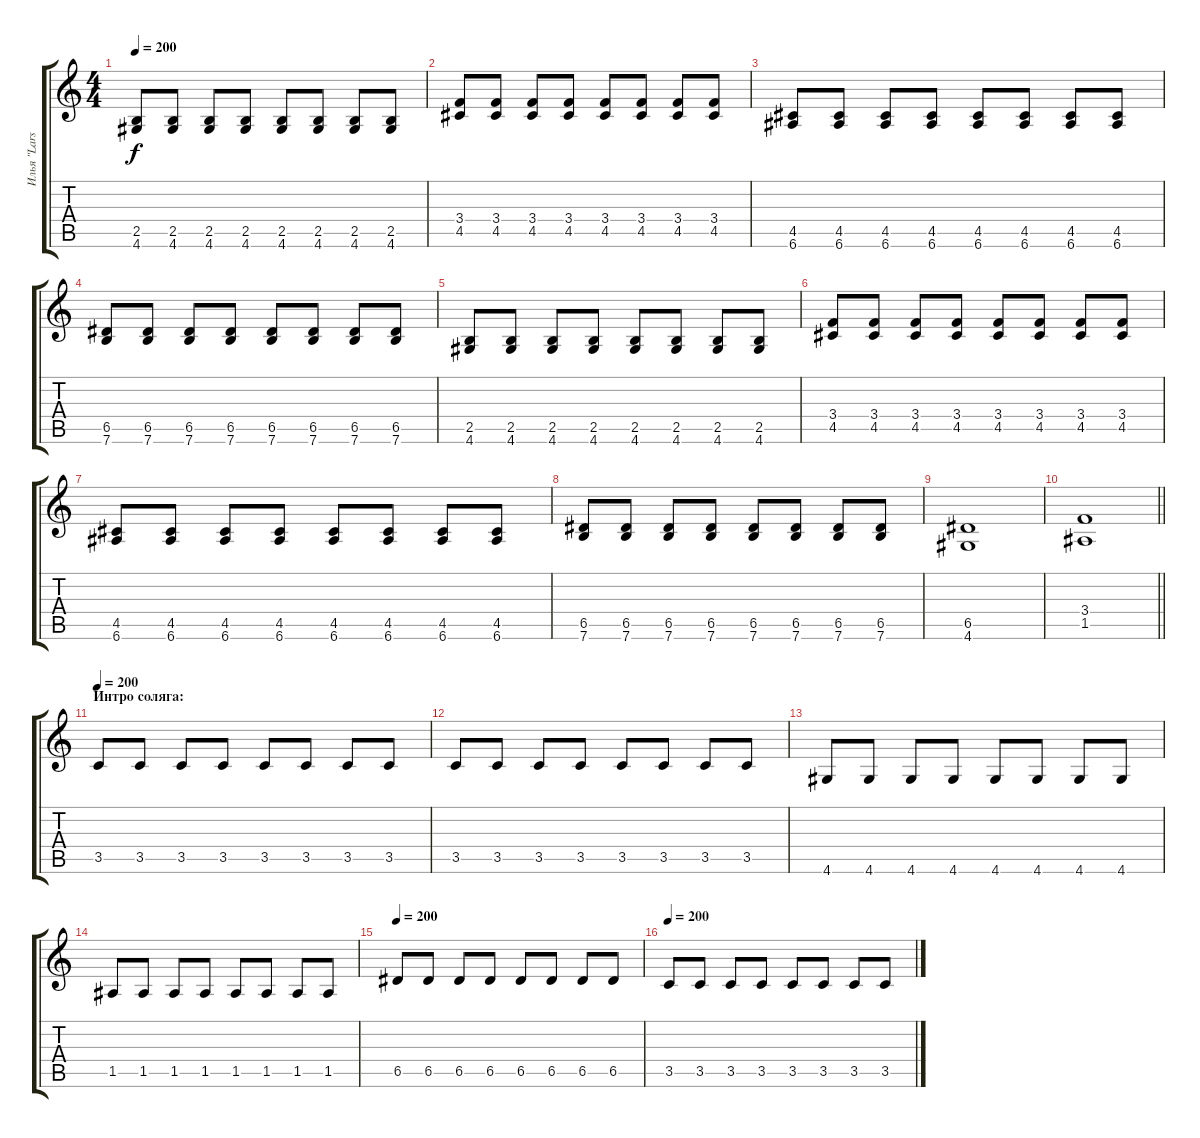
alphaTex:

\track ("Илья \"Lars\" Мамонтов" "Илья \"Lars") {instrument distortionguitar}
\staff {score tabs}
\tuning (E4 B3 G3 D3 A2 E2) {hide}
\ts (4 4)
\tempo 200
\clef g2
\ks c
(2.5 4.6).8{dy f} (2.5 4.6).8 (2.5 4.6).8 (2.5 4.6).8 (2.5 4.6).8 (2.5 4.6).8 (2.5 4.6).8 (2.5 4.6).8 |
(3.4 4.5).8 (3.4 4.5).8 (3.4 4.5).8 (3.4 4.5).8 (3.4 4.5).8 (3.4 4.5).8 (3.4 4.5).8 (3.4 4.5).8 |
(4.5 6.6).8 (4.5 6.6).8 (4.5 6.6).8 (4.5 6.6).8 (4.5 6.6).8 (4.5 6.6).8 (4.5 6.6).8 (4.5 6.6).8 |
(6.5 7.6).8 (6.5 7.6).8 (6.5 7.6).8 (6.5 7.6).8 (6.5 7.6).8 (6.5 7.6).8 (6.5 7.6).8 (6.5 7.6).8 |
(2.5 4.6).8 (2.5 4.6).8 (2.5 4.6).8 (2.5 4.6).8 (2.5 4.6).8 (2.5 4.6).8 (2.5 4.6).8 (2.5 4.6).8 |
(3.4 4.5).8 (3.4 4.5).8 (3.4 4.5).8 (3.4 4.5).8 (3.4 4.5).8 (3.4 4.5).8 (3.4 4.5).8 (3.4 4.5).8 |
(4.5 6.6).8 (4.5 6.6).8 (4.5 6.6).8 (4.5 6.6).8 (4.5 6.6).8 (4.5 6.6).8 (4.5 6.6).8 (4.5 6.6).8 |
(6.5 7.6).8 (6.5 7.6).8 (6.5 7.6).8 (6.5 7.6).8 (6.5 7.6).8 (6.5 7.6).8 (6.5 7.6).8 (6.5 7.6).8 |
(6.5 4.6).1 |
\barLineRight lightlight
(3.4 1.5).1 |
\section ("" "Интро соляга:")
\tempo 200
3.5.8 3.5.8 3.5.8 3.5.8 3.5.8 3.5.8 3.5.8 3.5.8 |
3.5.8 3.5.8 3.5.8 3.5.8 3.5.8 3.5.8 3.5.8 3.5.8 |
4.6.8 4.6.8 4.6.8 4.6.8 4.6.8 4.6.8 4.6.8 4.6.8 |
1.5.8 1.5.8 1.5.8 1.5.8 1.5.8 1.5.8 1.5.8 1.5.8 |
\tempo 200
6.5.8 6.5.8 6.5.8 6.5.8 6.5.8 6.5.8 6.5.8 6.5.8 |
\tempo 200
3.5.8 3.5.8 3.5.8 3.5.8 3.5.8 3.5.8 3.5.8 3.5.8
